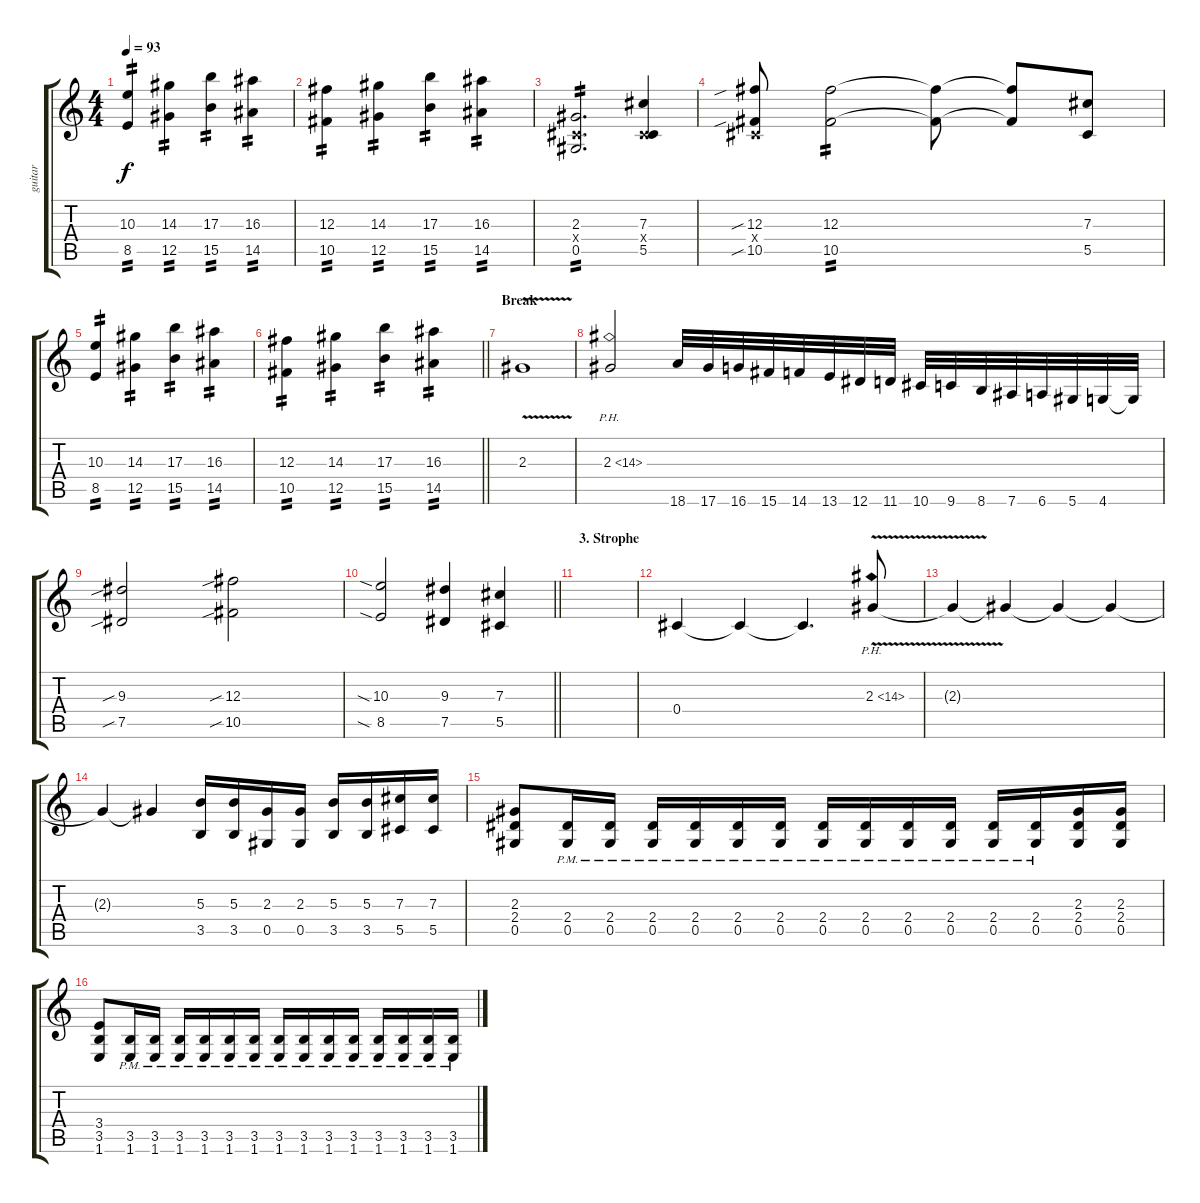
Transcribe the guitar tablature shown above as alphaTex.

\track ("guitar" "guitar") {instrument distortionguitar}
\staff {score tabs}
\tuning (Eb4 Bb3 Gb3 Db3 Ab2 Eb2) {hide}
\ts (4 4)
\tempo 93
\clef g2
\ks c
(10.3 8.5).4{tp 2 dy f volume 16} (14.3 12.5).4{tp 2} (17.3 15.5).4{tp 2} (16.3 14.5).4{tp 2} |
(12.3 10.5).4{tp 2} (14.3 12.5).4{tp 2} (17.3 15.5).4{tp 2} (16.3 14.5).4{tp 2} |
(2.3 0.4{x} 0.5).2{d tp 2} (7.3 0.4{x} 5.5).4 |
(12.3{sib} 0.4{x} 10.5{sib}).8 (12.3 10.5).2{tp 2} (12.3{t} 10.5{t}).8 (12.3{t} 10.5{t}).8 (7.3 5.5).8 |
(10.3 8.5).4{tp 2 volume 16} (14.3 12.5).4{tp 2} (17.3 15.5).4{tp 2} (16.3 14.5).4{tp 2} |
\barLineRight lightlight
(12.3 10.5).4{tp 2} (14.3 12.5).4{tp 2} (17.3 15.5).4{tp 2} (16.3 14.5).4{tp 2} |
\section ("" "Break")
2.3{v}.1 |
2.3{ph 12}.2 18.6.32{instrument guitarfretnoise} 17.6.32 16.6.32 15.6.32 14.6.32 13.6.32 12.6.32 11.6.32 10.6.32 9.6.32 8.6.32 7.6.32 6.6.32 5.6.32 4.6.32 4.6{t}.32{instrument distortionguitar} |
(9.3{sib} 7.5{sib}).2 (12.3{sib} 10.5{sib}).2 |
\barLineRight lightlight
(10.3{sia} 8.5{sia}).2 (9.3 7.5).4 (7.3 5.5).4 |
\section ("" "3. Strophe")
|
0.4.4{volume 9} 0.4{t}.4 0.4{t}.4{d} 2.3{ph 12 v}.8{volume 14} |
2.3{t}.4 2.3{t}.4 2.3{t}.4 2.3{t}.4 |
2.3{t}.4 2.3{t}.4 (5.3 3.5).16 (5.3 3.5).16 (2.3 0.5).16 (2.3 0.5).16 (5.3 3.5).16 (5.3 3.5).16 (7.3 5.5).16 (7.3 5.5).16 |
(2.3 2.4 0.5).8 (2.4{pm} 0.5{pm}).16 (2.4{pm} 0.5{pm}).16 (2.4{pm} 0.5{pm}).16 (2.4{pm} 0.5{pm}).16 (2.4{pm} 0.5{pm}).16 (2.4{pm} 0.5{pm}).16 (2.4{pm} 0.5{pm}).16 (2.4{pm} 0.5{pm}).16 (2.4{pm} 0.5{pm}).16 (2.4{pm} 0.5{pm}).16 (2.4{pm} 0.5{pm}).16 (2.4{pm} 0.5{pm}).16 (2.3 2.4 0.5).16 (2.3 2.4 0.5).16 |
(3.4 3.5 1.6).8 (3.5{pm} 1.6{pm}).16 (3.5{pm} 1.6{pm}).16 (3.5{pm} 1.6{pm}).16 (3.5{pm} 1.6{pm}).16 (3.5{pm} 1.6{pm}).16 (3.5{pm} 1.6{pm}).16 (3.5{pm} 1.6{pm}).16 (3.5{pm} 1.6{pm}).16 (3.5{pm} 1.6{pm}).16 (3.5{pm} 1.6{pm}).16 (3.5{pm} 1.6{pm}).16 (3.5{pm} 1.6{pm}).16 (3.5{pm} 1.6{pm}).16 (3.5{pm} 1.6{pm}).16
